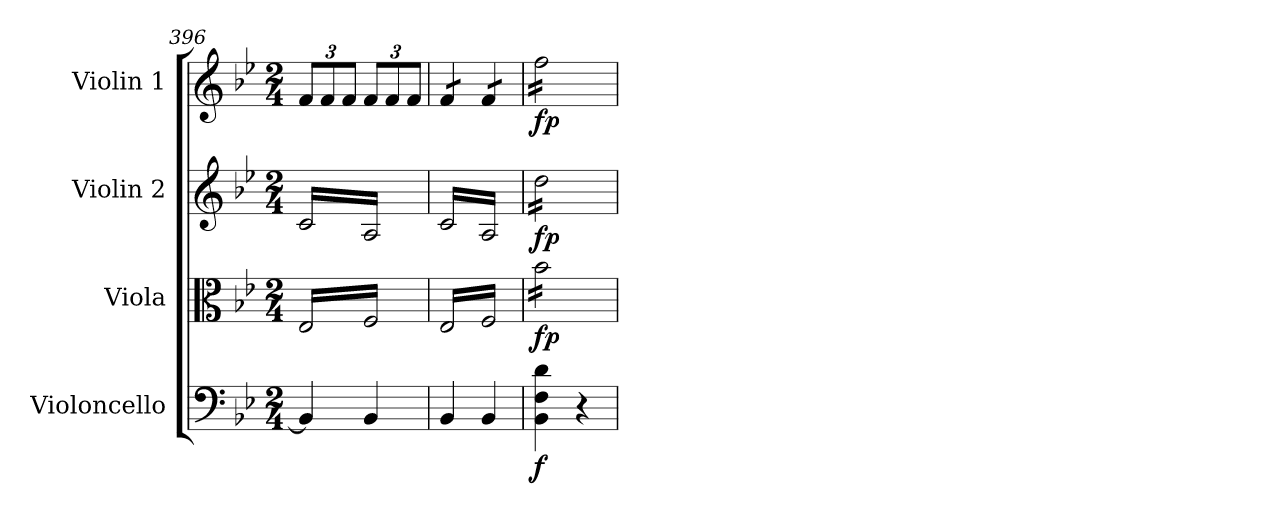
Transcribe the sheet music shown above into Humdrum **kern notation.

**kern	**dynam	**kern	**dynam	**kern	**dynam	**kern	**dynam
*part4	*part4	*part3	*part3	*part2	*part2	*part1	*part1
*staff4	*staff4	*staff3	*staff3	*staff2	*staff2	*staff1	*staff1
*I"Violoncello	*	*I"Viola	*	*I"Violin 2	*	*I"Violin 1	*
*I'Vc	*	*I'Vla	*	*I'Vln	*	*I'Vln	*
*clefF4	*	*clefC3	*	*clefG2	*	*clefG2	*
*k[b-e-]	*	*k[b-e-]	*	*k[b-e-]	*	*k[b-e-]	*
*M2/4	*	*M2/4	*	*M2/4	*	*M2/4	*
*	*	*	*	*	*	*Xbrackettup	*
=396	=396	=396	=396	=396	=396	=396	=396
*	*	*tremolo	*	*	*	*	*
*	*	*	*	*tremolo	*	*	*
4BB-/]	.	16E-/LL	.	(16c/LL	.	12f/L	.
.	.	16F/	.	16A/)	.	.	.
.	.	.	.	.	.	12f/	.
.	.	16E-/	.	16c/	.	.	.
.	.	.	.	.	.	12f/J	.
.	.	16F/	.	16A/)	.	.	.
4BB-/	.	16E-/	.	16c/	.	12f/L	.
.	.	16F/	.	16A/)	.	.	.
.	.	.	.	.	.	12f/	.
.	.	16E-/	.	16c/	.	.	.
.	.	.	.	.	.	12f/J	.
.	.	16F/JJ	.	16A/)JJ	.	.	.
=397	=397	=397	=397	=397	=397	=397	=397
*	*	*	*	*	*	*tremolo	*
4BB-/	.	16E-/LL	.	(16c/LL	.	12f/L	.
.	.	16F/	.	16A/)	.	.	.
.	.	.	.	.	.	12f/	.
.	.	16E-/	.	16c/	.	.	.
.	.	.	.	.	.	12f/J	.
.	.	16F/	.	16A/)	.	.	.
4BB-/	.	16E-/	.	16c/	.	12f/L	.
.	.	16F/	.	16A/)	.	.	.
.	.	.	.	.	.	12f/	.
.	.	16E-/	.	16c/	.	.	.
.	.	.	.	.	.	12f/J	.
.	.	16F/JJ	.	16A/)JJ	.	.	.
=398	=398	=398	=398	=398	=398	=398	=398
!	!LO:DY:b	!	!LO:DY:b	!	!LO:DY:b	!	!LO:DY:b
4BB-\ 4F\ 4d\	f	16b-\LL	fp	16dd\LL	fp	16ff\LL	fp
.	.	16b-\	.	16dd\	.	16ff\	.
.	.	16b-\	.	16dd\	.	16ff\	.
.	.	16b-\	.	16dd\	.	16ff\	.
4r	.	16b-\	.	16dd\	.	16ff\	.
.	.	16b-\	.	16dd\	.	16ff\	.
.	.	16b-\	.	16dd\	.	16ff\	.
.	.	16b-\JJ	.	16dd\JJ	.	16ff\JJ	.
*	*	*	*	*	*	*Xtremolo	*
*	*	*	*	*Xtremolo	*	*	*
*	*	*Xtremolo	*	*	*	*	*
=	=	=	=	=	=	=	=
*-	*-	*-	*-	*-	*-	*-	*-
